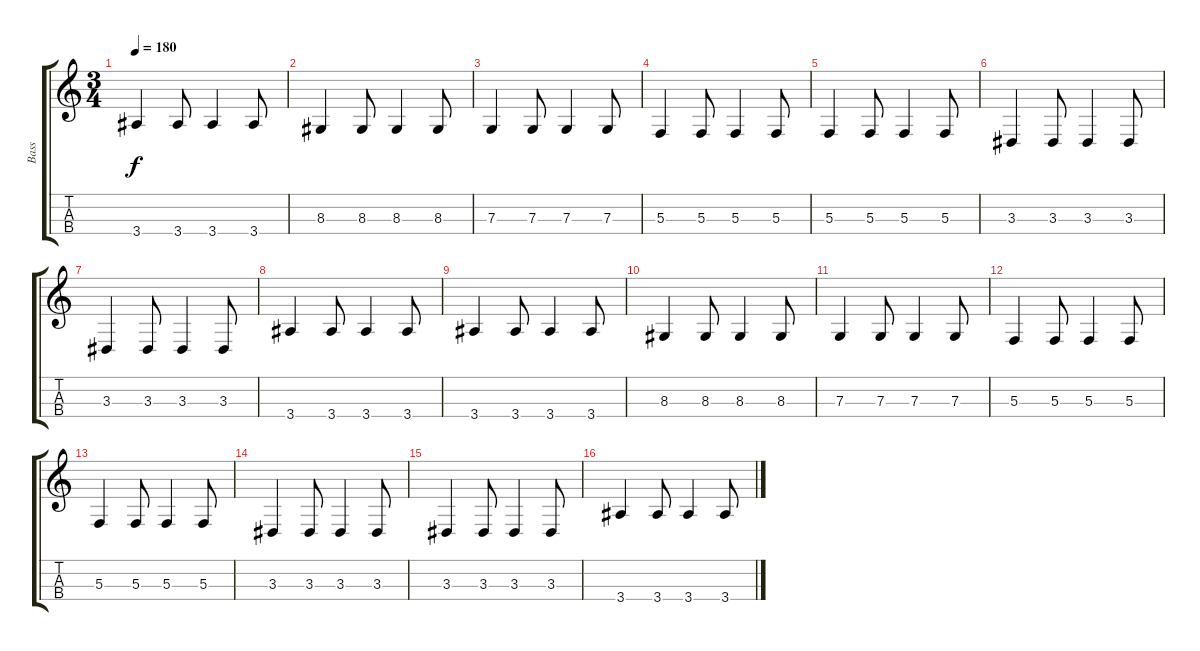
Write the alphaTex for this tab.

\track ("Bass" "Bass") {instrument electricbasspick}
\staff {score tabs}
\tuning (A2 E2 C2 G2) {hide}
\ts (3 4)
\tempo 180
\clef g2
\ks c
3.4.4{dy f} 3.4.8 3.4.4 3.4.8 |
8.3.4 8.3.8 8.3.4 8.3.8 |
7.3.4 7.3.8 7.3.4 7.3.8 |
5.3.4 5.3.8 5.3.4 5.3.8 |
5.3.4 5.3.8 5.3.4 5.3.8 |
3.3.4 3.3.8 3.3.4 3.3.8 |
3.3.4 3.3.8 3.3.4 3.3.8 |
3.4.4 3.4.8 3.4.4 3.4.8 |
3.4.4 3.4.8 3.4.4 3.4.8 |
8.3.4 8.3.8 8.3.4 8.3.8 |
7.3.4 7.3.8 7.3.4 7.3.8 |
5.3.4 5.3.8 5.3.4 5.3.8 |
5.3.4 5.3.8 5.3.4 5.3.8 |
3.3.4 3.3.8 3.3.4 3.3.8 |
3.3.4 3.3.8 3.3.4 3.3.8 |
3.4.4 3.4.8 3.4.4 3.4.8
